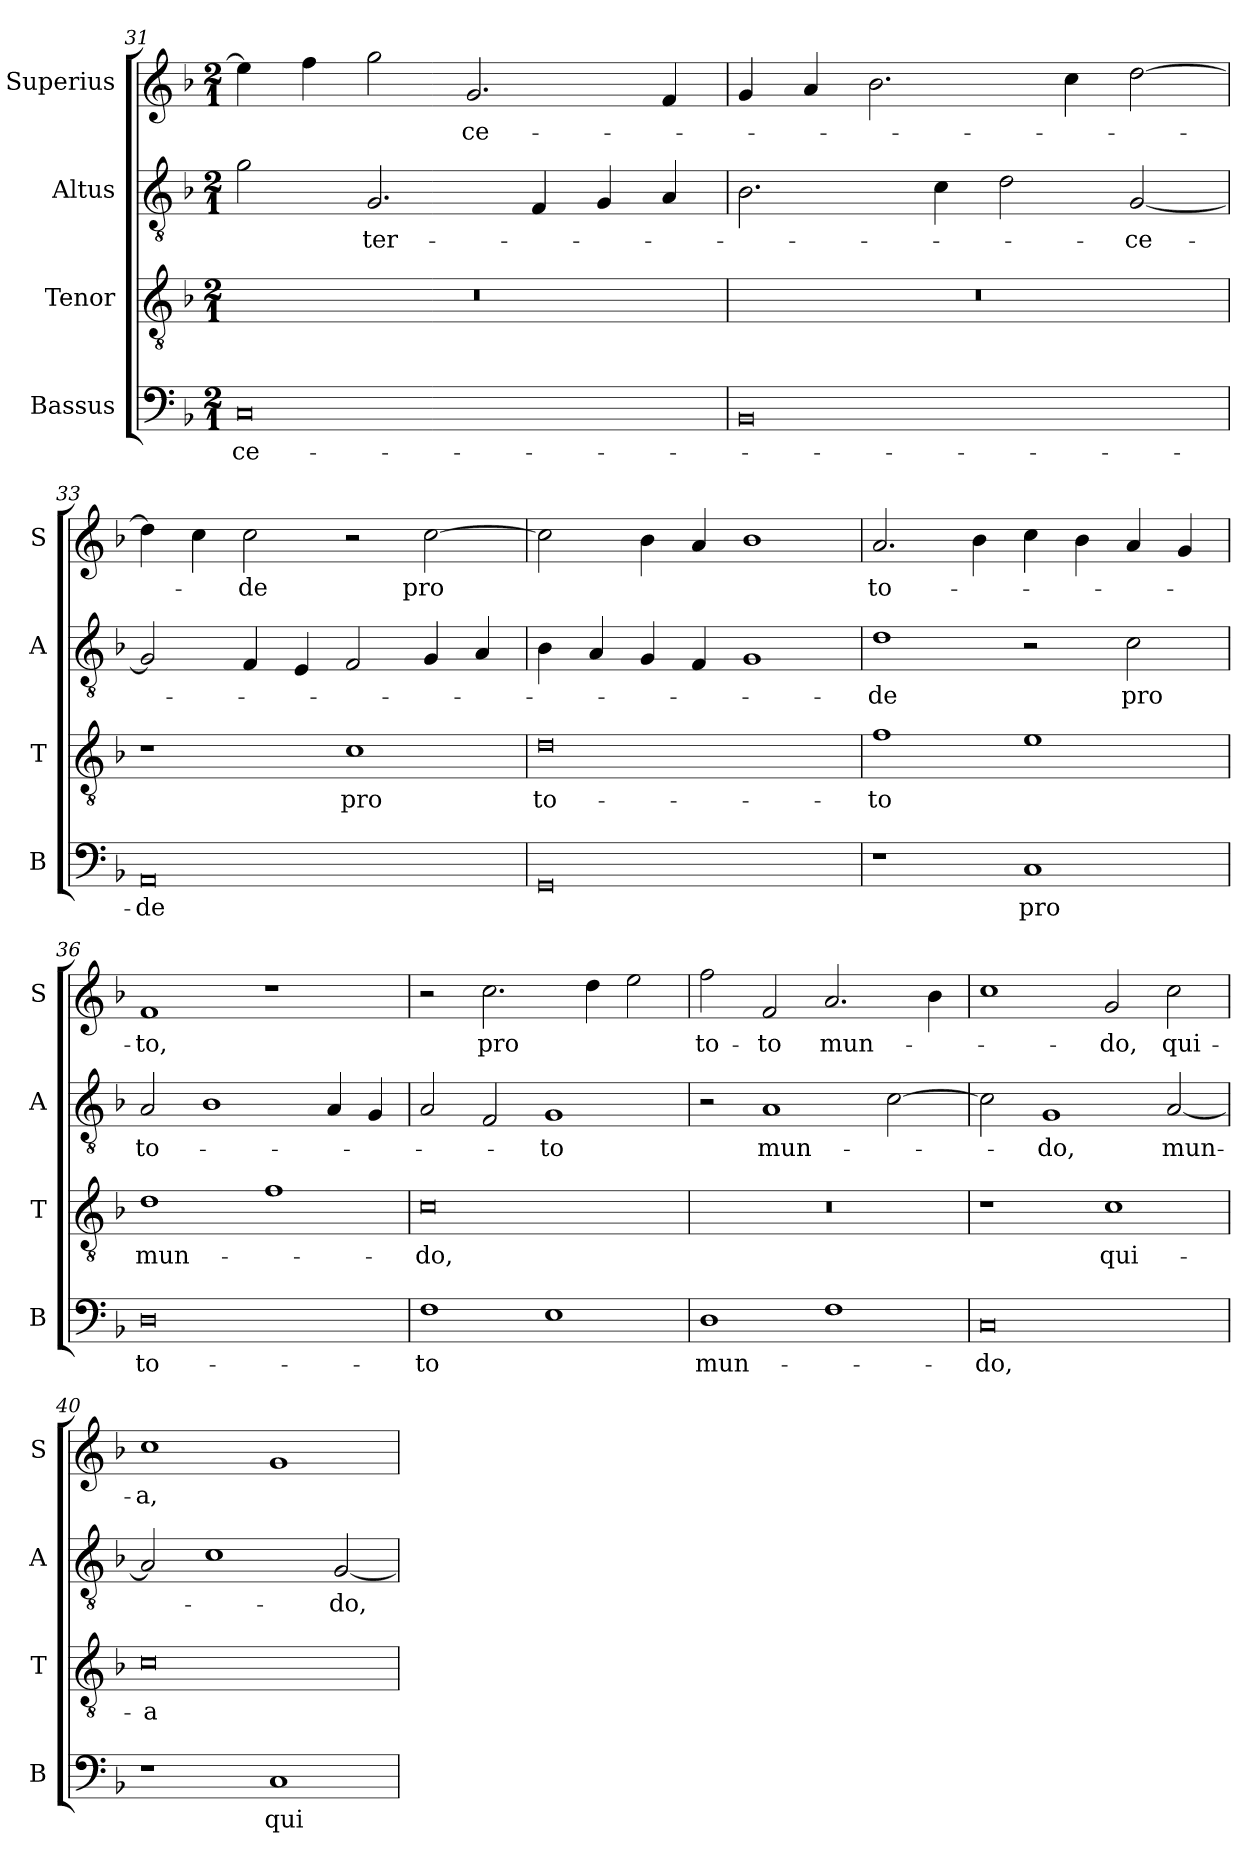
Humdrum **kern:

**kern	**text	**kern	**text	**kern	**text	**kern	**text
*part4	*part4	*part3	*part3	*part2	*part2	*part1	*part1
*staff4	*staff4	*staff3	*staff3	*staff2	*staff2	*staff1	*staff1
*I"Bassus	*	*I"Tenor	*	*I"Altus	*	*I"Superius	*
*I'B	*	*I'T	*	*I'A	*	*I'S	*
*clefF4	*	*clefGv2	*	*clefGv2	*	*clefG2	*
*k[b-]	*	*k[b-]	*	*k[b-]	*	*k[b-]	*
*F:	*	*F:	*	*F:	*	*F:	*
*M2/1	*	*M2/1	*	*M2/1	*	*M2/1	*
=31	=31	=31	=31	=31	=31	=31	=31
0C	-ce-	0r	.	2g	.	4ee]	.
.	.	.	.	.	.	4ff	.
.	.	.	.	2.G	-ter-	2gg	.
.	.	.	.	.	.	2.g	-ce-
.	.	.	.	4F	.	.	.
.	.	.	.	4G	.	.	.
.	.	.	.	4A	.	4f	.
=32	=32	=32	=32	=32	=32	=32	=32
0BB-	.	0r	.	2.B-	.	4g	.
.	.	.	.	.	.	4a	.
.	.	.	.	.	.	2.b-	.
.	.	.	.	4c	.	.	.
.	.	.	.	2d	.	.	.
.	.	.	.	.	.	4cc	.
.	.	.	.	[2G	-ce-	[2dd	.
=33	=33	=33	=33	=33	=33	=33	=33
0AA	-de	1r	.	2G]	.	4dd]	.
.	.	.	.	.	.	4cc	.
.	.	.	.	4F	.	2cc	-de
.	.	.	.	4E	.	.	.
.	.	1c	pro	2F	.	2r	.
.	.	.	.	4G	.	[2cc	pro
.	.	.	.	4A	.	.	.
=34	=34	=34	=34	=34	=34	=34	=34
0GG	.	0d	to-	4B-	.	2cc]	.
.	.	.	.	4A	.	.	.
.	.	.	.	4G	.	4b-	.
.	.	.	.	4F	.	4a	.
.	.	.	.	1G	.	1b-	.
=35	=35	=35	=35	=35	=35	=35	=35
1r	.	1f	-to	1d	-de	2.a	to-
.	.	.	.	.	.	4b-	.
1C	pro	1e	.	2r	.	4cc	.
.	.	.	.	.	.	4b-	.
.	.	.	.	2c	pro	4a	.
.	.	.	.	.	.	4g	.
=36	=36	=36	=36	=36	=36	=36	=36
0D	to-	1d	mun-	2A	to-	1f	-to,
.	.	.	.	1B-	.	.	.
.	.	1f	.	.	.	1r	.
.	.	.	.	4A	.	.	.
.	.	.	.	4G	.	.	.
=37	=37	=37	=37	=37	=37	=37	=37
1F	-to	0c	-do,	2A	.	2r	.
.	.	.	.	2F	.	2.cc	pro
1E	.	.	.	1G	-to	.	.
.	.	.	.	.	.	4dd	.
.	.	.	.	.	.	2ee	.
=38	=38	=38	=38	=38	=38	=38	=38
1D	mun-	0r	.	2r	.	2ff	to-
.	.	.	.	1A	mun-	2f	-to
1F	.	.	.	.	.	2.a	mun-
.	.	.	.	[2c	.	.	.
.	.	.	.	.	.	4b-	.
=39	=39	=39	=39	=39	=39	=39	=39
0C	-do,	1r	.	2c]	.	1cc	.
.	.	.	.	1G	-do,	.	.
.	.	1c	qui-	.	.	2g	-do,
.	.	.	.	[2A	mun-	2cc	qui-
=40	=40	=40	=40	=40	=40	=40	=40
1r	.	0c	-a	2A]	.	1cc	-a,
.	.	.	.	1c	.	.	.
1C	qui-	.	.	.	.	1g	.
.	.	.	.	[2G	-do,	.	.
=	=	=	=	=	=	=	=
*-	*-	*-	*-	*-	*-	*-	*-
